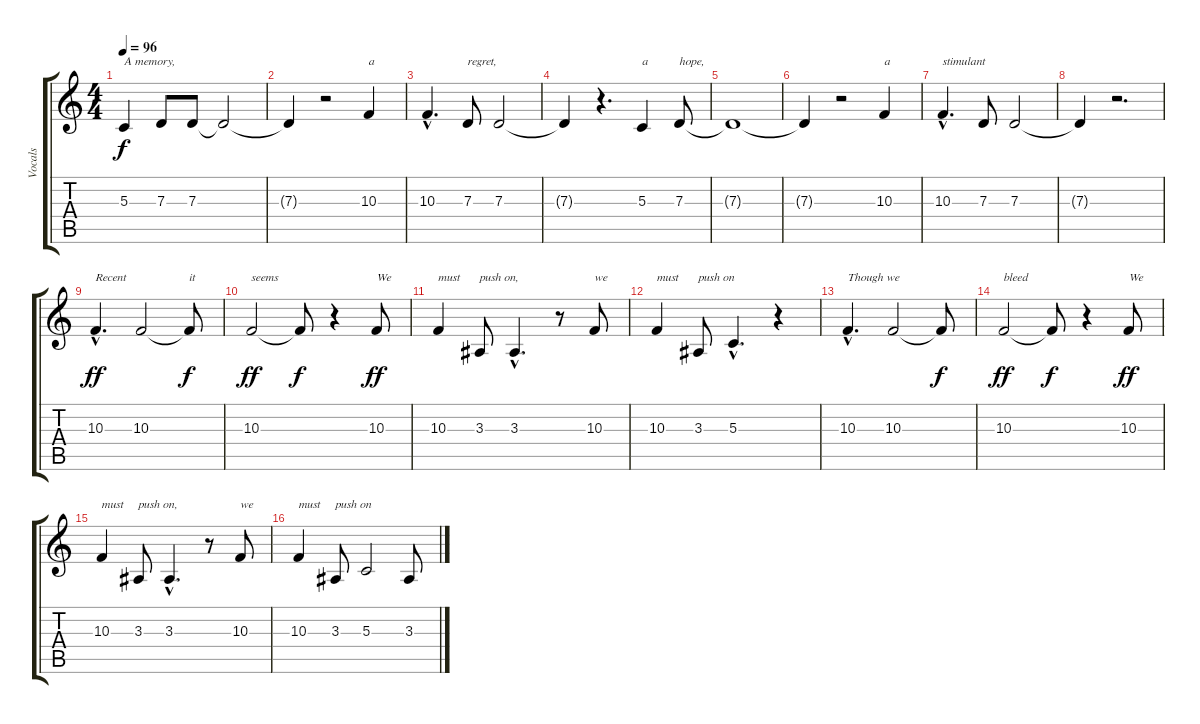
\track ("Vocals" "Vocals") {instrument englishhorn}
\staff {score tabs}
\tuning (E4 B3 G3 D3 A2 E2) {hide}
\ts (4 4)
\tempo 96
\clef g2
\ks c
5.3.4{txt "A memory," dy f} 7.3.8 7.3.8 7.3{t}.2 |
7.3{t}.4 r.2 10.3.4{txt "a"} |
10.3{hac}.4{d} 7.3.8{txt "regret,"} 7.3.2 |
7.3{t}.4 r.4{d} 5.3.4{txt "a"} 7.3.8{txt "hope,"} |
7.3{t}.1 |
7.3{t}.4 r.2 10.3.4{txt "a"} |
10.3{hac}.4{d txt "stimulant"} 7.3.8 7.3.2 |
7.3{t}.4 r.2{d} |
10.3{hac}.4{d txt "Recent" dy ff} 10.3.2 10.3{t}.8{txt "it" dy f} |
10.3.2{txt "seems" dy ff} 10.3{t}.8{dy f} r.4 10.3.8{txt "We" dy ff} |
10.3.4{txt "must"} 3.3.8{txt "push on,"} 3.3{hac}.4{d} r.8 10.3.8{txt "we"} |
10.3.4{txt "must"} 3.3.8{txt "push on"} 5.3{hac}.4{d} r.4 |
10.3{hac}.4{d txt "Though we"} 10.3.2 10.3{t}.8{dy f} |
10.3.2{txt "bleed" dy ff} 10.3{t}.8{dy f} r.4 10.3.8{txt "We" dy ff} |
10.3.4{txt "must"} 3.3.8{txt "push on,"} 3.3{hac}.4{d} r.8 10.3.8{txt "we"} |
10.3.4{txt "must"} 3.3.8{txt "push on"} 5.3.2 3.3.8
